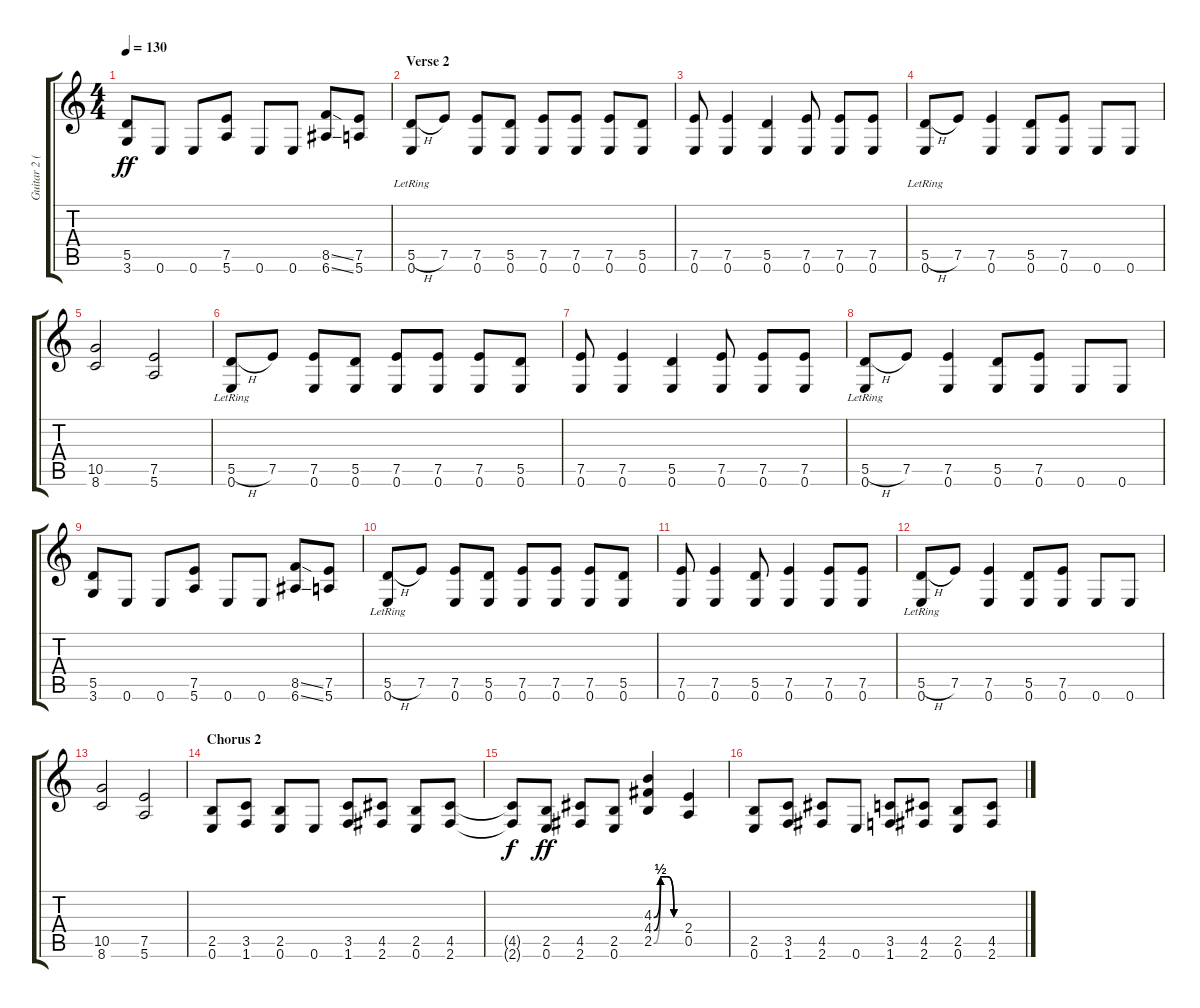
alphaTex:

\track ("Guitar 2 (Distortion)" "Guitar 2 (") {instrument distortionguitar}
\staff {score tabs}
\tuning (E4 B3 G3 D3 A2 E2) {hide}
\ts (4 4)
\tempo 130
\clef g2
\ks c
(5.5 3.6).8{dy ff} 0.6.8 0.6.8 (7.5 5.6).8 0.6.8 0.6.8 (8.5{ss} 6.6{ss}).8 (7.5 5.6).8 |
\section ("" "Verse 2")
(5.5{h} 0.6{lr}).8 7.5.8 (7.5 0.6).8 (5.5 0.6).8 (7.5 0.6).8 (7.5 0.6).8 (7.5 0.6).8 (5.5 0.6).8 |
(7.5 0.6).8 (7.5 0.6).4 (5.5 0.6).4 (7.5 0.6).8 (7.5 0.6).8 (7.5 0.6).8 |
(5.5{h} 0.6{lr}).8 7.5.8 (7.5 0.6).4 (5.5 0.6).8 (7.5 0.6).8 0.6.8 0.6.8 |
(10.5 8.6).2 (7.5 5.6).2 |
(5.5{h} 0.6{lr}).8 7.5.8 (7.5 0.6).8 (5.5 0.6).8 (7.5 0.6).8 (7.5 0.6).8 (7.5 0.6).8 (5.5 0.6).8 |
(7.5 0.6).8 (7.5 0.6).4 (5.5 0.6).4 (7.5 0.6).8 (7.5 0.6).8 (7.5 0.6).8 |
(5.5{h} 0.6{lr}).8 7.5.8 (7.5 0.6).4 (5.5 0.6).8 (7.5 0.6).8 0.6.8 0.6.8 |
(5.5 3.6).8 0.6.8 0.6.8 (7.5 5.6).8 0.6.8 0.6.8 (8.5{ss} 6.6{ss}).8 (7.5 5.6).8 |
(5.5{h} 0.6{lr}).8 7.5.8 (7.5 0.6).8 (5.5 0.6).8 (7.5 0.6).8 (7.5 0.6).8 (7.5 0.6).8 (5.5 0.6).8 |
(7.5 0.6).8 (7.5 0.6).4 (5.5 0.6).8 (7.5 0.6).4 (7.5 0.6).8 (7.5 0.6).8 |
(5.5{h} 0.6{lr}).8 7.5.8 (7.5 0.6).4 (5.5 0.6).8 (7.5 0.6).8 0.6.8 0.6.8 |
(10.5 8.6).2 (7.5 5.6).2 |
\section ("" "Chorus 2")
(2.5 0.6).8 (3.5 1.6).8 (2.5 0.6).8 0.6.8 (3.5 1.6).8 (4.5 2.6).8 (2.5 0.6).8 (4.5 2.6).8 |
(4.5{t} 2.6{t}).8{dy f} (2.5 0.6).8{dy ff} (4.5 2.6).8 (2.5 0.6).8 (4.3{be (custom 0 0 15 2 30 2 45 0 60 0)} 4.4{be (custom 0 0 15 2 30 2 45 0 60 0)} 2.5{be (custom 0 0 15 2 30 2 45 0 60 0)}).4 (2.4 0.5).4 |
(2.5 0.6).8 (3.5 1.6).8 (4.5 2.6).8 0.6.8 (3.5 1.6).8 (4.5 2.6).8 (2.5 0.6).8 (4.5 2.6).8
